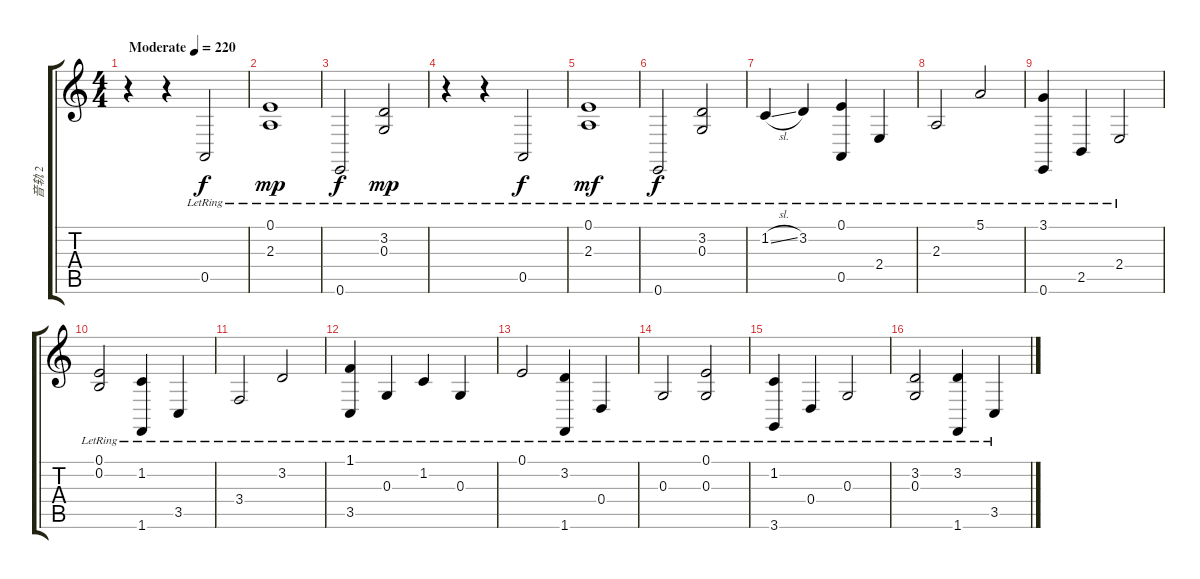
\track ("音轨 2" "音轨 2") {instrument synthstrings2}
\staff {score tabs}
\tuning (E4 B3 G3 D3 A2 E2) {hide}
\ts (4 4)
\tempo (220 "Moderate")
\clef g2
\ks c
r.4{dy f instrument synthstrings2} r.4 0.5{lr}.2 |
(0.1{lr} 2.3{lr}).1{dy mp} |
0.6{lr}.2{dy f} (3.2{lr} 0.3{lr}).2{dy mp} |
r.4 r.4 0.5{lr}.2{dy f} |
(0.1{lr} 2.3{lr}).1{dy mf} |
0.6{lr}.2{dy f} (3.2{lr} 0.3{lr}).2 |
1.2{sl lr}.4 3.2{lr}.4 (0.1{lr} 0.5{lr}).4 2.4{lr}.4 |
2.3{lr}.2 5.1{lr}.2 |
(3.1{lr} 0.6{lr}).4 2.5{lr}.4 2.4{lr}.2 |
(0.1{lr} 0.2{lr}).2 (1.2{lr} 1.6{lr}).4 3.5{lr}.4 |
3.4{lr}.2 3.2{lr}.2 |
(1.1{lr} 3.5{lr}).4 0.3{lr}.4 1.2{lr}.4 0.3{lr}.4 |
0.1{lr}.2 (3.2{lr} 1.6{lr}).4 0.4{lr}.4 |
0.3{lr}.2 (0.1{lr} 0.3{lr}).2 |
(1.2{lr} 3.6{lr}).4 0.4{lr}.4 0.3{lr}.2 |
(3.2{lr} 0.3{lr}).2 (3.2{lr} 1.6{lr}).4 3.5{lr}.4
